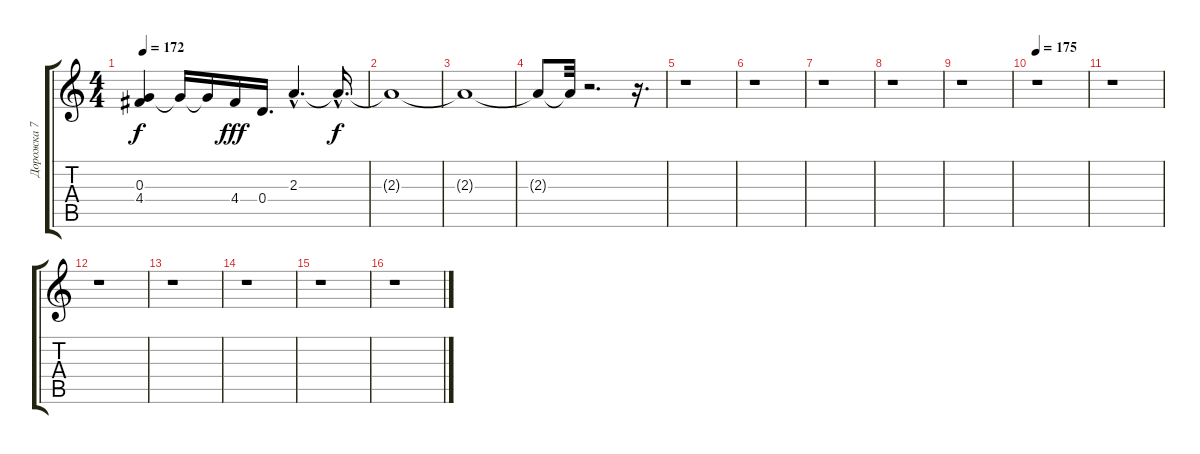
\track ("Дорожка 7" "Дорожка 7") {instrument acousticguitarsteel}
\staff {score tabs}
\tuning (E4 B3 G3 D3 A2 E2) {hide}
\ts (4 4)
\tempo 172
\clef g2
\ks c
(0.3{t} 4.4{t}).4{dy f} 0.3{t}.16 0.3{t}.16 4.4.16{dy fff} 0.4.16{d} 2.3{hac}.4{d} 2.3{hac t}.16{d dy f} |
2.3{t}.1 |
2.3{t}.1 |
2.3{t}.8 2.3{t}.32 r.2{d} r.16{d} |
r.1 |
r.1 |
r.1 |
r.1 |
r.1 |
\tempo 175
r.1 |
r.1 |
r.1 |
r.1 |
r.1 |
r.1 |
r.1
